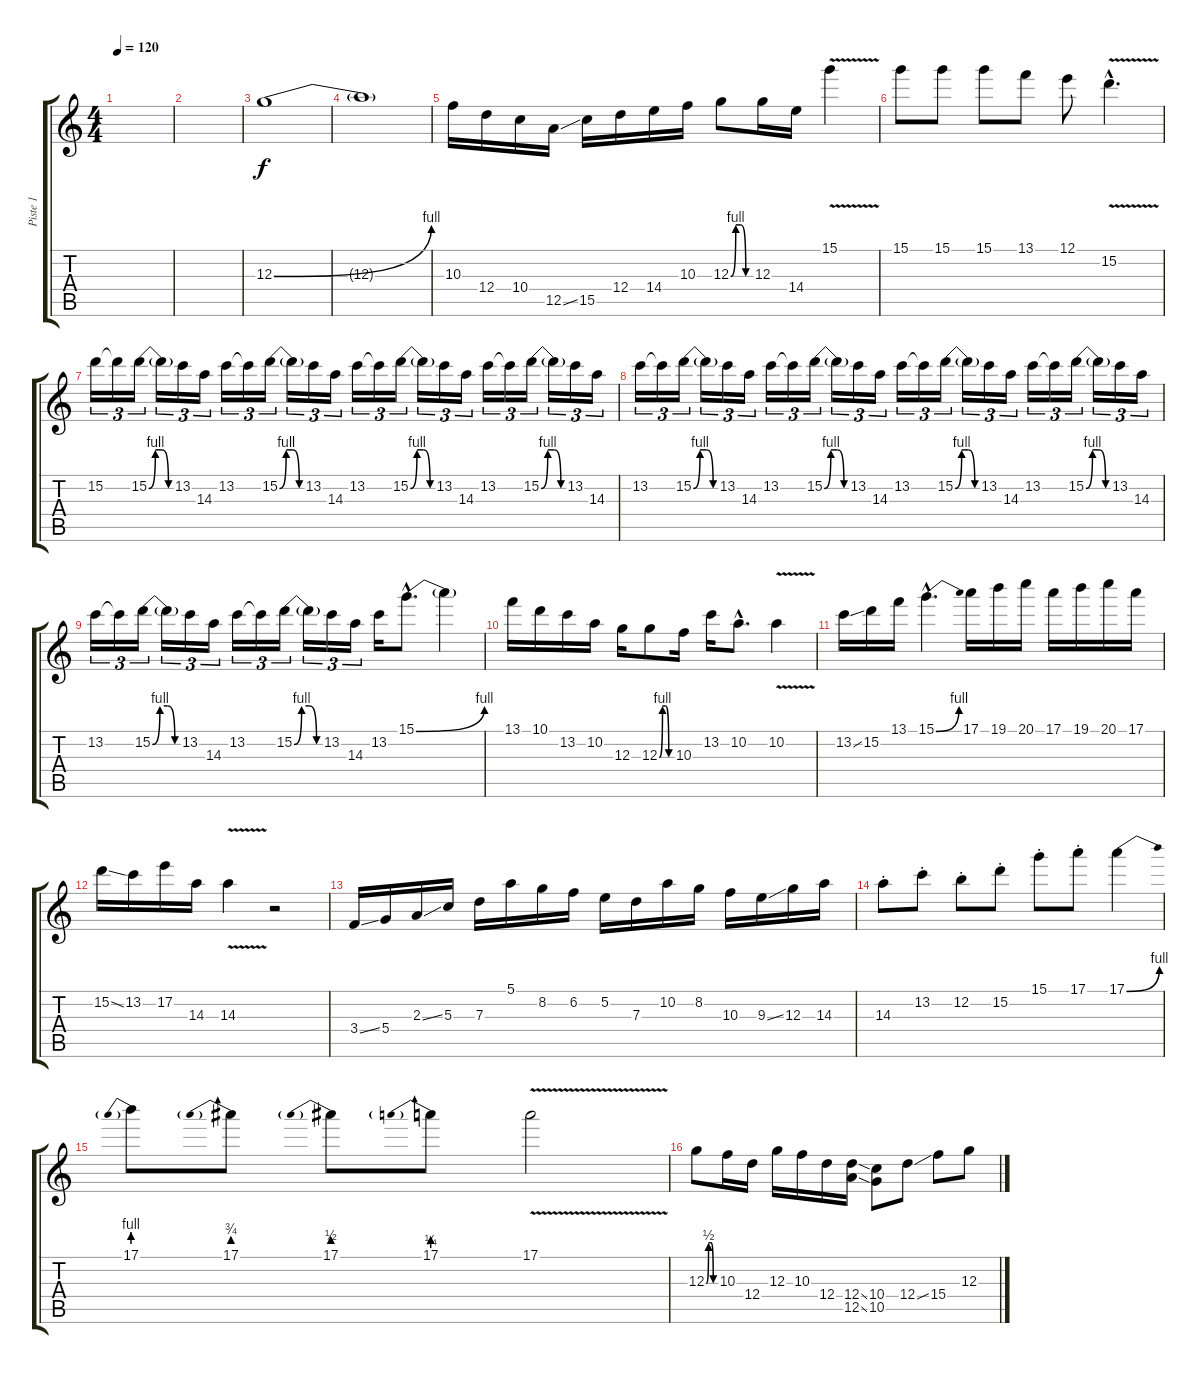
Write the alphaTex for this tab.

\track ("Piste 1" "Piste 1") {instrument overdrivenguitar}
\staff {score tabs}
\tuning (E4 B3 G3 D3 A2 E2) {hide}
\ts (4 4)
\tempo 120
\clef g2
\ks c
|
|
12.3{be (bend 0 0 60 4)}.1{lyrics (0 "") lyrics (1 "") lyrics (2 "") lyrics (3 "") lyrics (4 "") dy f} |
12.3{t}.1 |
10.3.16 12.4.16 10.4.16 12.5{ss}.16 15.5.16 12.4.16 14.4.16 10.3.16 12.3{be (custom 0 0 15 4 30 4 45 0 60 0)}.8 12.3.16 14.4.16 15.1{v}.4 |
15.1.8 15.1.8 15.1.8 13.1.8 12.1.8 15.2{v hac}.4{d} |
15.2.16{tu (3 2)} 15.2{t}.16{tu (3 2)} 15.2{be (custom 0 0 15 4 30 4 45 0 60 0)}.16{tu (3 2)} 15.2{t}.16{tu (3 2)} 13.2.16{tu (3 2)} 14.3.16{tu (3 2)} 13.2.16{tu (3 2)} 13.2{t}.16{tu (3 2)} 15.2{be (custom 0 0 15 4 30 4 45 0 60 0)}.16{tu (3 2)} 15.2{t}.16{tu (3 2)} 13.2.16{tu (3 2)} 14.3.16{tu (3 2)} 13.2.16{tu (3 2)} 13.2{t}.16{tu (3 2)} 15.2{be (custom 0 0 15 4 30 4 45 0 60 0)}.16{tu (3 2)} 15.2{t}.16{tu (3 2)} 13.2.16{tu (3 2)} 14.3.16{tu (3 2)} 13.2.16{tu (3 2)} 13.2{t}.16{tu (3 2)} 15.2{be (custom 0 0 15 4 30 4 45 0 60 0)}.16{tu (3 2)} 15.2{t}.16{tu (3 2)} 13.2.16{tu (3 2)} 14.3.16{tu (3 2)} |
13.2.16{tu (3 2)} 13.2{t}.16{tu (3 2)} 15.2{be (custom 0 0 15 4 30 4 45 0 60 0)}.16{tu (3 2)} 15.2{t}.16{tu (3 2)} 13.2.16{tu (3 2)} 14.3.16{tu (3 2)} 13.2.16{tu (3 2)} 13.2{t}.16{tu (3 2)} 15.2{be (custom 0 0 15 4 30 4 45 0 60 0)}.16{tu (3 2)} 15.2{t}.16{tu (3 2)} 13.2.16{tu (3 2)} 14.3.16{tu (3 2)} 13.2.16{tu (3 2)} 13.2{t}.16{tu (3 2)} 15.2{be (custom 0 0 15 4 30 4 45 0 60 0)}.16{tu (3 2)} 15.2{t}.16{tu (3 2)} 13.2.16{tu (3 2)} 14.3.16{tu (3 2)} 13.2.16{tu (3 2)} 13.2{t}.16{tu (3 2)} 15.2{be (custom 0 0 15 4 30 4 45 0 60 0)}.16{tu (3 2)} 15.2{t}.16{tu (3 2)} 13.2.16{tu (3 2)} 14.3.16{tu (3 2)} |
13.2.16{tu (3 2)} 13.2{t}.16{tu (3 2)} 15.2{be (custom 0 0 15 4 30 4 45 0 60 0)}.16{tu (3 2)} 15.2{t}.16{tu (3 2)} 13.2.16{tu (3 2)} 14.3.16{tu (3 2)} 13.2.16{tu (3 2)} 13.2{t}.16{tu (3 2)} 15.2{be (custom 0 0 15 4 30 4 45 0 60 0)}.16{tu (3 2)} 15.2{t}.16{tu (3 2)} 13.2.16{tu (3 2)} 14.3.16{tu (3 2)} 13.2.16 15.1{be (bend 0 0 60 4) hac}.8{d} 15.1{t}.4 |
13.1.16 10.1.16 13.2.16 10.2.16 12.3.16 12.3{be (custom 0 0 15 4 30 4 45 0 60 0)}.8 10.3.16 13.2.16 10.2{hac}.8{d} 10.2{v}.4 |
13.2{ss}.16 15.2.16 13.1.16 15.1{be (bend 0 0 60 4) hac}.4{d} 17.1.16 19.1.16 20.1.16 17.1.16 19.1.16 20.1.16 17.1.16 |
15.2{ss}.16 13.2.16 17.2.16 14.3.16 14.3{v}.4 r.2 |
3.4{ss}.16 5.4.16 2.3{ss}.16 5.3.16 7.3.16 5.1.16 8.2.16 6.2.16 5.2.16 7.3.16 10.2.16 8.2.16 10.3.16 9.3{ss}.16 12.3.16 14.3.16 |
14.3{st}.8 13.2{st}.8 12.2{st}.8 15.2{st}.8 15.1{st}.8 17.1{st}.8 17.1{be (bend 0 0 60 4)}.4 |
17.1{be (prebend 0 4 60 4)}.8 17.1{be (prebend 0 3 60 3)}.8 17.1{be (prebend 0 2 60 2)}.8 17.1{be (prebend 0 1 60 1)}.8 17.1{v}.2 |
12.3{be (custom 0 0 15 2 30 2 45 0 60 0)}.8 10.3.16 12.4.16 12.3.16 10.3.16 12.4.16 (12.4{ss} 12.5{ss}).16 (10.4 10.5).8 12.4{ss}.8 15.4.8 12.3.8
